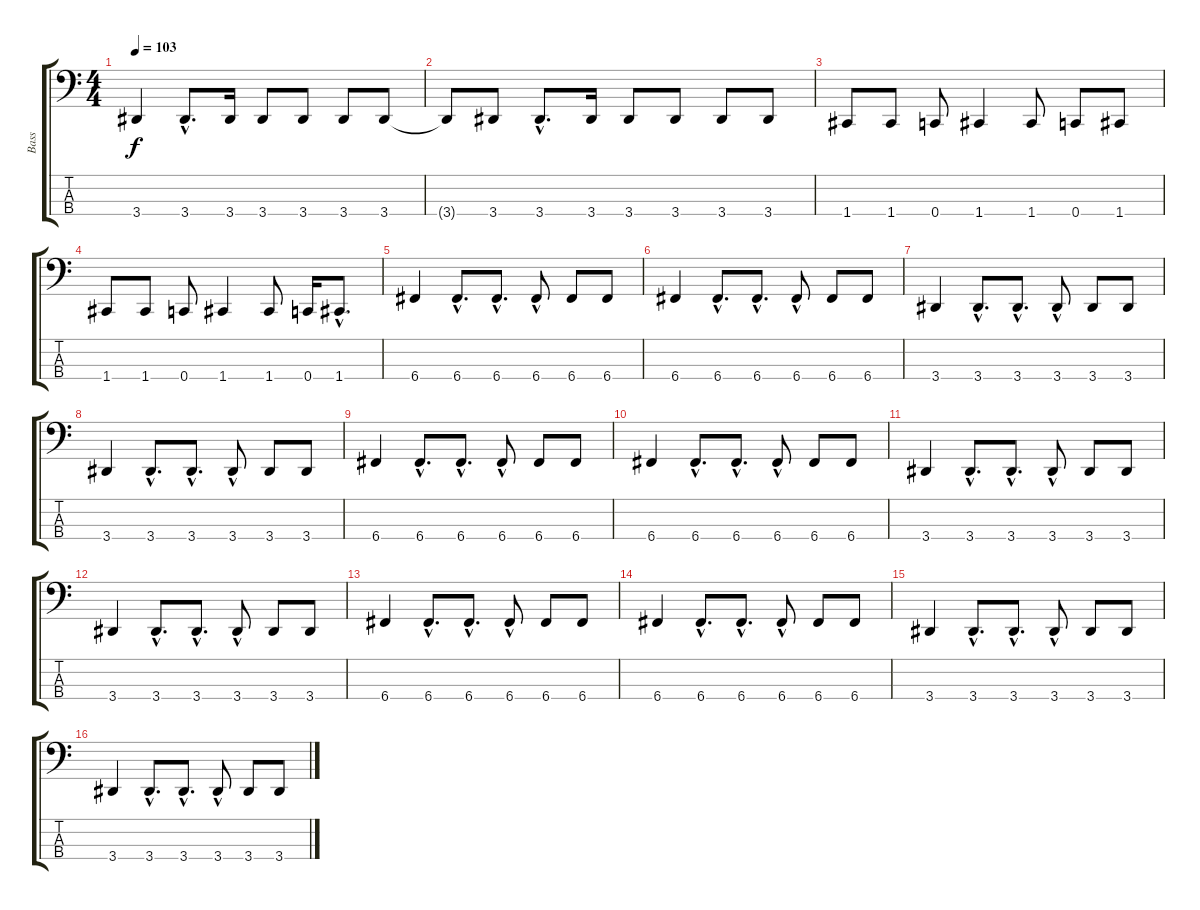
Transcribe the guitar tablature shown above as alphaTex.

\track ("Bass" "Bass") {instrument electricbassfinger}
\staff {score tabs}
\tuning (F2 C2 G1 C1) {hide}
\ts (4 4)
\tempo 103
\clef f4
\ks c
3.4.4{dy f} 3.4{hac}.8{d} 3.4.16 3.4.8 3.4.8 3.4.8 3.4.8 |
3.4{t}.8 3.4.8 3.4{hac}.8{d} 3.4.16 3.4.8 3.4.8 3.4.8 3.4.8 |
1.4.8 1.4.8 0.4.8 1.4.4 1.4.8 0.4.8 1.4.8 |
1.4.8 1.4.8 0.4.8 1.4.4 1.4.8 0.4.16 1.4{hac}.8{d} |
6.4.4 6.4{hac}.8{d} 6.4{hac}.8{d} 6.4{hac}.8 6.4.8 6.4.8 |
6.4.4 6.4{hac}.8{d} 6.4{hac}.8{d} 6.4{hac}.8 6.4.8 6.4.8 |
3.4.4 3.4{hac}.8{d} 3.4{hac}.8{d} 3.4{hac}.8 3.4.8 3.4.8 |
3.4.4 3.4{hac}.8{d} 3.4{hac}.8{d} 3.4{hac}.8 3.4.8 3.4.8 |
6.4.4 6.4{hac}.8{d} 6.4{hac}.8{d} 6.4{hac}.8 6.4.8 6.4.8 |
6.4.4 6.4{hac}.8{d} 6.4{hac}.8{d} 6.4{hac}.8 6.4.8 6.4.8 |
3.4.4 3.4{hac}.8{d} 3.4{hac}.8{d} 3.4{hac}.8 3.4.8 3.4.8 |
3.4.4 3.4{hac}.8{d} 3.4{hac}.8{d} 3.4{hac}.8 3.4.8 3.4.8 |
6.4.4 6.4{hac}.8{d} 6.4{hac}.8{d} 6.4{hac}.8 6.4.8 6.4.8 |
6.4.4 6.4{hac}.8{d} 6.4{hac}.8{d} 6.4{hac}.8 6.4.8 6.4.8 |
3.4.4 3.4{hac}.8{d} 3.4{hac}.8{d} 3.4{hac}.8 3.4.8 3.4.8 |
3.4.4 3.4{hac}.8{d} 3.4{hac}.8{d} 3.4{hac}.8 3.4.8 3.4.8
